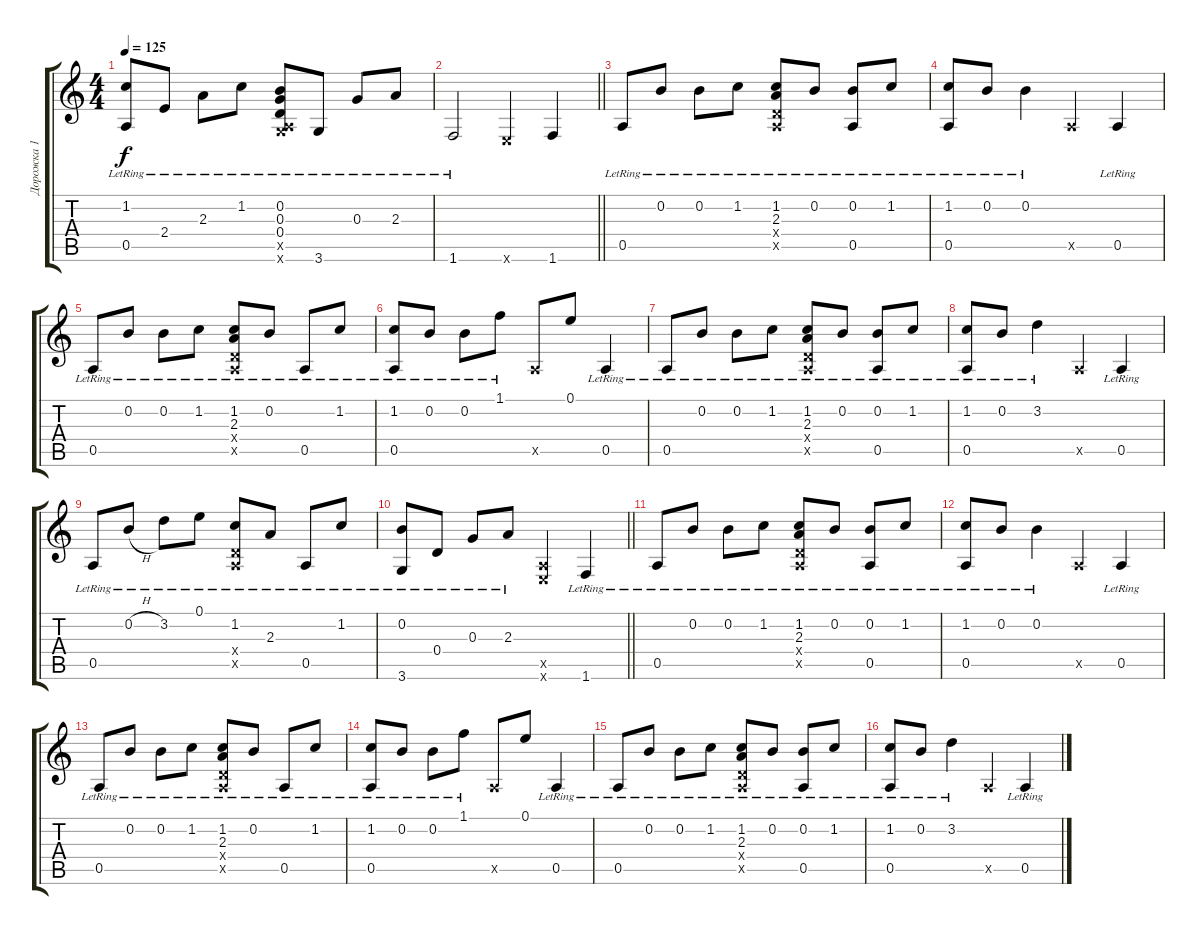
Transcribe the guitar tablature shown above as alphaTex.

\track ("Дорожка 1" "Дорожка 1") {instrument acousticguitarsteel}
\staff {score tabs}
\tuning (E4 B3 G3 D3 A2 E2) {hide}
\ts (4 4)
\tempo 125
\clef g2
\ks c
(1.2{lr} 0.5{lr}).8{dy f} 2.4{lr}.8 2.3{lr}.8 1.2{lr}.8 (0.2{lr} 0.3{lr} 0.4{lr} 0.5{x} 3.6{x}).8 3.6{lr}.8 0.3{lr}.8 2.3{lr}.8 |
\barLineRight lightlight
1.6{lr}.2 0.6{x}.4 1.6.4 |
0.5{lr}.8 0.2{lr}.8 0.2{lr}.8 1.2{lr}.8 (1.2{lr} 2.3{lr} 0.4{x} 0.5{x}).8 0.2{lr}.8 (0.2{lr} 0.5{lr}).8 1.2{lr}.8 |
(1.2{lr} 0.5{lr}).8 0.2{lr}.8 0.2{lr}.4 0.5{x}.4 0.5{lr}.4 |
0.5{lr}.8 0.2{lr}.8 0.2{lr}.8 1.2{lr}.8 (1.2{lr} 2.3{lr} 0.4{x} 0.5{x}).8 0.2{lr}.8 0.5{lr}.8 1.2{lr}.8 |
(1.2{lr} 0.5{lr}).8 0.2{lr}.8 0.2{lr}.8 1.1{lr}.8 0.5{x}.8 0.1.8 0.5{lr}.4 |
0.5{lr}.8 0.2{lr}.8 0.2{lr}.8 1.2{lr}.8 (1.2{lr} 2.3{lr} 0.4{x} 0.5{x}).8 0.2{lr}.8 (0.2{lr} 0.5{lr}).8 1.2{lr}.8 |
(1.2{lr} 0.5{lr}).8 0.2{lr}.8 3.2{lr}.4 0.5{x}.4 0.5{lr}.4 |
0.5{lr}.8 0.2{h lr}.8 3.2{lr}.8 0.1{lr}.8 (1.2{lr} 0.4{x} 0.5{x}).8 2.3{lr}.8 0.5{lr}.8 1.2{lr}.8 |
\barLineRight lightlight
(0.2{lr} 3.6{lr}).8 0.4{lr}.8 0.3{lr}.8 2.3{lr}.8 (0.5{x} 0.6{x}).4 1.6{lr}.4 |
0.5{lr}.8 0.2{lr}.8 0.2{lr}.8 1.2{lr}.8 (1.2{lr} 2.3{lr} 0.4{x} 0.5{x}).8 0.2{lr}.8 (0.2{lr} 0.5{lr}).8 1.2{lr}.8 |
(1.2{lr} 0.5{lr}).8 0.2{lr}.8 0.2{lr}.4 0.5{x}.4 0.5{lr}.4 |
0.5{lr}.8 0.2{lr}.8 0.2{lr}.8 1.2{lr}.8 (1.2{lr} 2.3{lr} 0.4{x} 0.5{x}).8 0.2{lr}.8 0.5{lr}.8 1.2{lr}.8 |
(1.2{lr} 0.5{lr}).8 0.2{lr}.8 0.2{lr}.8 1.1{lr}.8 0.5{x}.8 0.1.8 0.5{lr}.4 |
0.5{lr}.8 0.2{lr}.8 0.2{lr}.8 1.2{lr}.8 (1.2{lr} 2.3{lr} 0.4{x} 0.5{x}).8 0.2{lr}.8 (0.2{lr} 0.5{lr}).8 1.2{lr}.8 |
(1.2{lr} 0.5{lr}).8 0.2{lr}.8 3.2{lr}.4 0.5{x}.4 0.5{lr}.4
